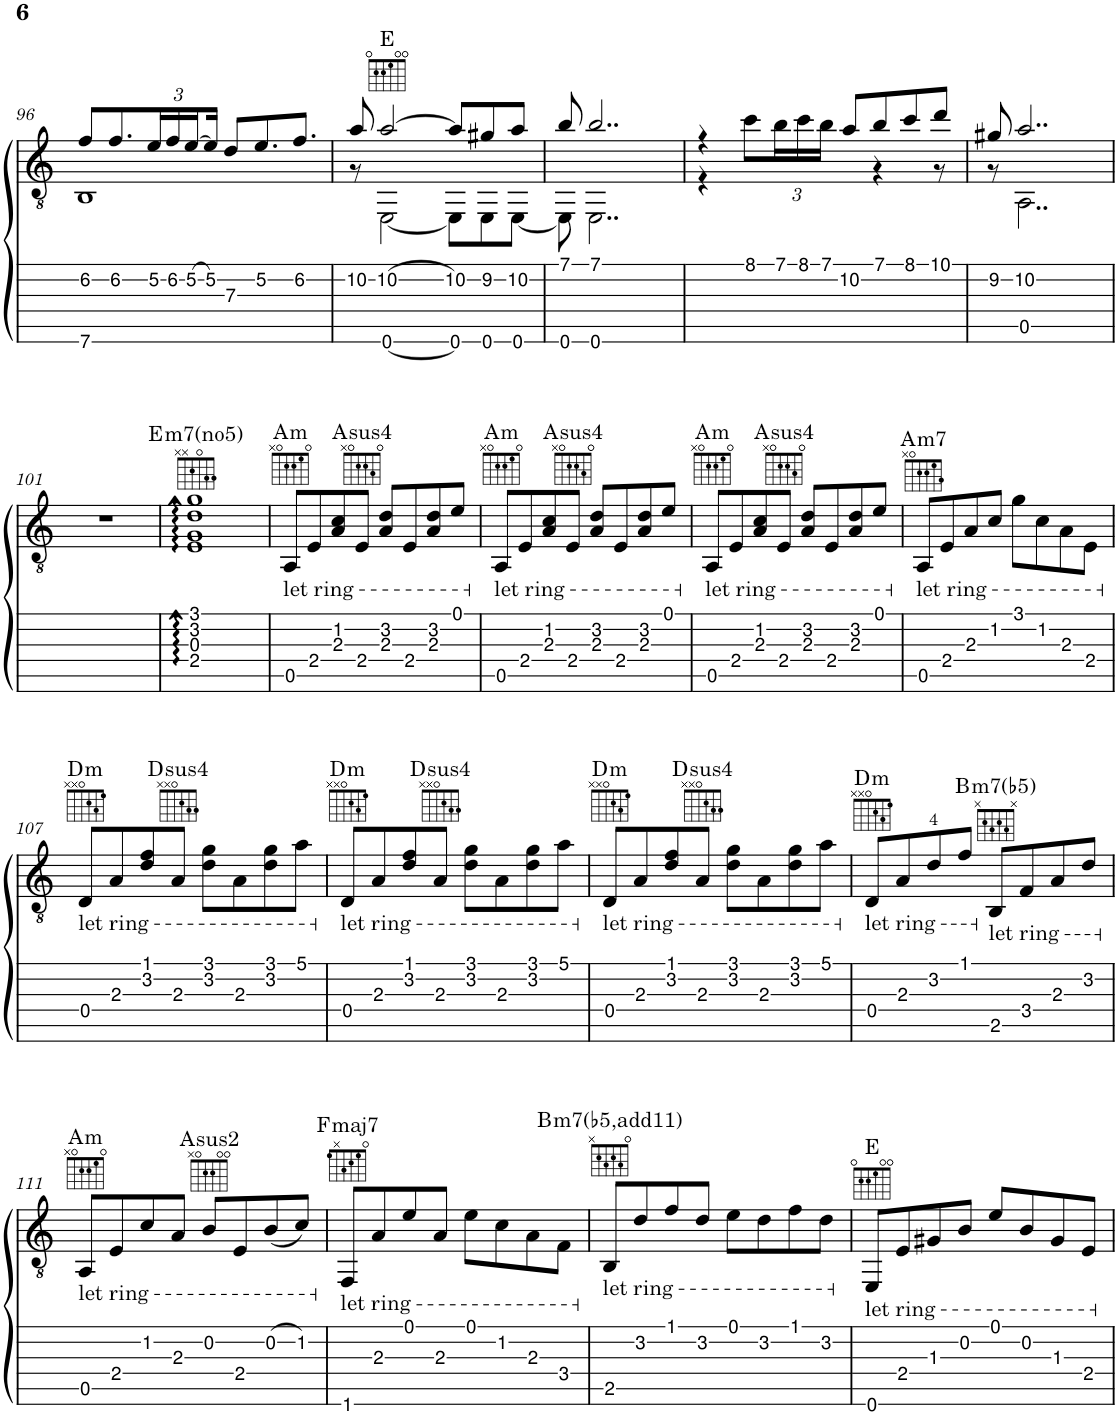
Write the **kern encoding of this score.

**kern	**kern	**harte
*part1	*part1	*part1
*staff2	*staff1	*
*I"Classical Guitar	*	*
*I'Guit.	*	*
!!LO:PB:g=z
*	*clefGv2	*
*k[]	*k[]	*
*M4/4	*M4/4	*
=96	=96	=96
*^	*^	*
8fL	1BB	8f/L	1BB	.
8.fJ	.	8.f/	.	.
*Xbrackettup	*	*Xbrackettup	*	*
24eLL	.	24e/L	.	.
24fJ	.	24f/	.	.
[24eL	.	[24e/	.	.
16eJJ]	.	16e/JJ]	.	.
8dL	.	8d/L	.	.
8.eJ	.	8.e/	.	.
8.fJ	.	8.f/J	.	.
=97	=97	=97	=97	=97
8a	8r	8a/	8r	.
[2a	[2EE	[2a/	[2EE\	E:maj
8a]	8EE]	8a/L]	8EE\L]	.
8g#XL	8EEL	8g#X/	8EE\	.
8aJ	8EEJ	8a/J	[8EE\J	.
=98	=98	=98	=98	=98
8b	8EE	8b/	8EE\]	.
2..b	2..EE	2..b/	2..EE\	.
=99	=99	=99	=99	=99
4r	4r	4r	4r	.
8ccL	4.ryy	8cc\L	4.ryy	.
24bL	.	24b\L	.	.
24cc	.	24cc\	.	.
24bJJ	.	24b\JJ	.	.
8aL	.	8a/L	.	.
8bJ	4r	8b/	4r	.
8ccL	.	8cc/	.	.
8ddJ	8r	8dd/J	8r	.
=100	=100	=100	=100	=100
8g#X	8r	8g#X/	8r	.
2..a	2..AA	2..a/	2..AA\	.
*v	*v	*	*	*
*	*v	*v	*
!!LO:LB:g=z
=101	=101	=101
1r	1r	.
=102	=102	=102
!	!	!LO:H:kt=m7
1E 1G 1d 1g	1E 1G 1d 1g	E:min7(*5)
=103	=103	=103
!	!LO:TX:b:t=let ring	!LO:H:kt=m
8AAL	8AA/L	A:min
8EJ	8E/	.
8A\ 8c\L	8A/ 8c/	.
!	!	!LO:H:kt=4
8EJ	8E/J	A:sus4
8A\ 8d\L	8A/ 8d/L	.
8EJ	8E/	.
8A\ 8d\L	8A/ 8d/	.
8eJ	8e/J	.
=104	=104	=104
!	!LO:TX:b:t=let ring	!LO:H:kt=m
8AAL	8AA/L	A:min
8EJ	8E/	.
8A\ 8c\L	8A/ 8c/	.
!	!	!LO:H:kt=4
8EJ	8E/J	A:sus4
8A\ 8d\L	8A/ 8d/L	.
8EJ	8E/	.
8A\ 8d\L	8A/ 8d/	.
8eJ	8e/J	.
=105	=105	=105
!	!LO:TX:b:t=let ring	!LO:H:kt=m
8AAL	8AA/L	A:min
8EJ	8E/	.
8A\ 8c\L	8A/ 8c/	.
!	!	!LO:H:kt=4
8EJ	8E/J	A:sus4
8A\ 8d\L	8A/ 8d/L	.
8EJ	8E/	.
8A\ 8d\L	8A/ 8d/	.
8eJ	8e/J	.
=106	=106	=106
!	!LO:TX:b:t=let ring	!LO:H:kt=m7
8AAL	8AA/L	A:min7
8EJ	8E/	.
8AL	8A/	.
8cJ	8c/J	.
8gL	8g\L	.
8cJ	8c\	.
8AL	8A\	.
8EJ	8E\J	.
!!LO:LB:g=z
=107	=107	=107
!	!LO:TX:b:t=let ring	!LO:H:kt=m
8DL	8D/L	D:min
8AJ	8A/	.
8d\ 8f\L	8d/ 8f/	.
!	!	!LO:H:kt=4
8AJ	8A/J	D:sus4
8d\ 8g\L	8d\ 8g\L	.
8AJ	8A\	.
8d\ 8g\L	8d\ 8g\	.
8aJ	8a\J	.
=108	=108	=108
!	!LO:TX:b:t=let ring	!LO:H:kt=m
8DL	8D/L	D:min
8AJ	8A/	.
8d\ 8f\L	8d/ 8f/	.
!	!	!LO:H:kt=4
8AJ	8A/J	D:sus4
8d\ 8g\L	8d\ 8g\L	.
8AJ	8A\	.
8d\ 8g\L	8d\ 8g\	.
8aJ	8a\J	.
=109	=109	=109
!	!LO:TX:b:t=let ring	!LO:H:kt=m
8DL	8D/L	D:min
8AJ	8A/	.
8d\ 8f\L	8d/ 8f/	.
!	!	!LO:H:kt=4
8AJ	8A/J	D:sus4
8d\ 8g\L	8d\ 8g\L	.
8AJ	8A\	.
8d\ 8g\L	8d\ 8g\	.
8aJ	8a\J	.
=110	=110	=110
!	!LO:TX:b:t=let ring	!LO:H:kt=m
8DL	8D/L	D:min
8AJ	8A/	.
8dL	8d/	.
8fJ	8f/J	.
!	!LO:TX:b:t=let ring	!LO:H:kt=m7(b5)
8BBL	8BB/L	B:hdim7
8FJ	8F/	.
8AL	8A/	.
8dJ	8d/J	.
!!LO:LB:g=z
=111	=111	=111
!	!LO:TX:b:t=let ring	!LO:H:kt=m
8AAL	8AA/L	A:min
8EJ	8E/	.
8cL	8c/	.
8AJ	8A/J	.
!	!	!LO:H:kt=2
8BL	8B/L	A:(1,2,5)
8EJ	8E/	.
8BL	(8B/	.
8cJ	8c/J)	.
=112	=112	=112
!	!LO:TX:b:t=let ring	!LO:H:kt=maj7
8FFL	8FF/L	F:maj7
8AJ	8A/	.
8eL	8e/	.
8AJ	8A/J	.
8eL	8e\L	.
8cJ	8c\	.
8AL	8A\	.
8FJ	8F\J	.
=113	=113	=113
!	!LO:TX:b:t=let ring	!LO:H:kt=m7
8BBL	8BB/L	B:(b3,b5,b7,11)
8dJ	8d/	.
8fL	8f/	.
8dJ	8d/J	.
8eL	8e\L	.
8dJ	8d\	.
8fL	8f\	.
8dJ	8d\J	.
=114	=114	=114
!	!LO:TX:b:t=let ring	!
8EEL	8EE/L	E:maj
8EJ	8E/	.
8G#XL	8G#X/	.
8BJ	8B/J	.
8eL	8e/L	.
8BJ	8B/	.
8G#L	8G#/	.
8EJ	8E/J	.
=	=	=
*-	*-	*-
